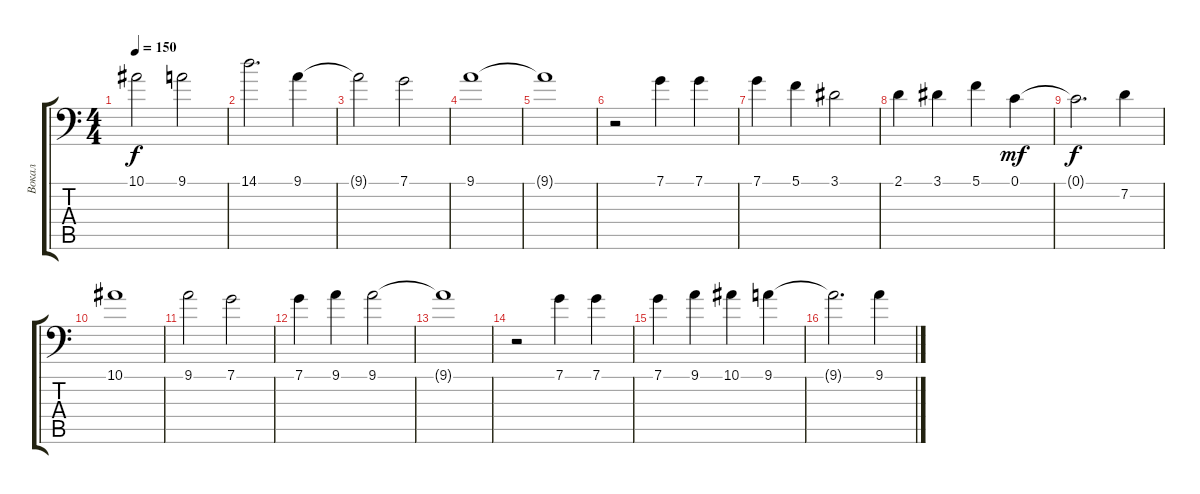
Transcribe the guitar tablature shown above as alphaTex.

\track ("Вокал" "Вокал") {instrument flute}
\staff {score tabs}
\tuning (C4 G3 Eb3 Bb2 F2 Bb1) {hide}
\ts (4 4)
\tempo 150
\clef f4
\ks c
10.1.2{dy f} 9.1.2 |
14.1.2{d} 9.1.4 |
9.1{t}.2 7.1.2 |
9.1.1 |
9.1{t}.1 |
r.2 7.1.4 7.1.4 |
7.1.4 5.1.4 3.1.2 |
2.1.4 3.1.4 5.1.4 0.1.4{dy mf} |
0.1{t}.2{d dy f} 7.2.4 |
10.1.1 |
9.1.2 7.1.2 |
7.1.4 9.1.4 9.1.2 |
9.1{t}.1 |
r.2 7.1.4 7.1.4 |
7.1.4 9.1.4 10.1.4 9.1.4 |
9.1{t}.2{d} 9.1.4
